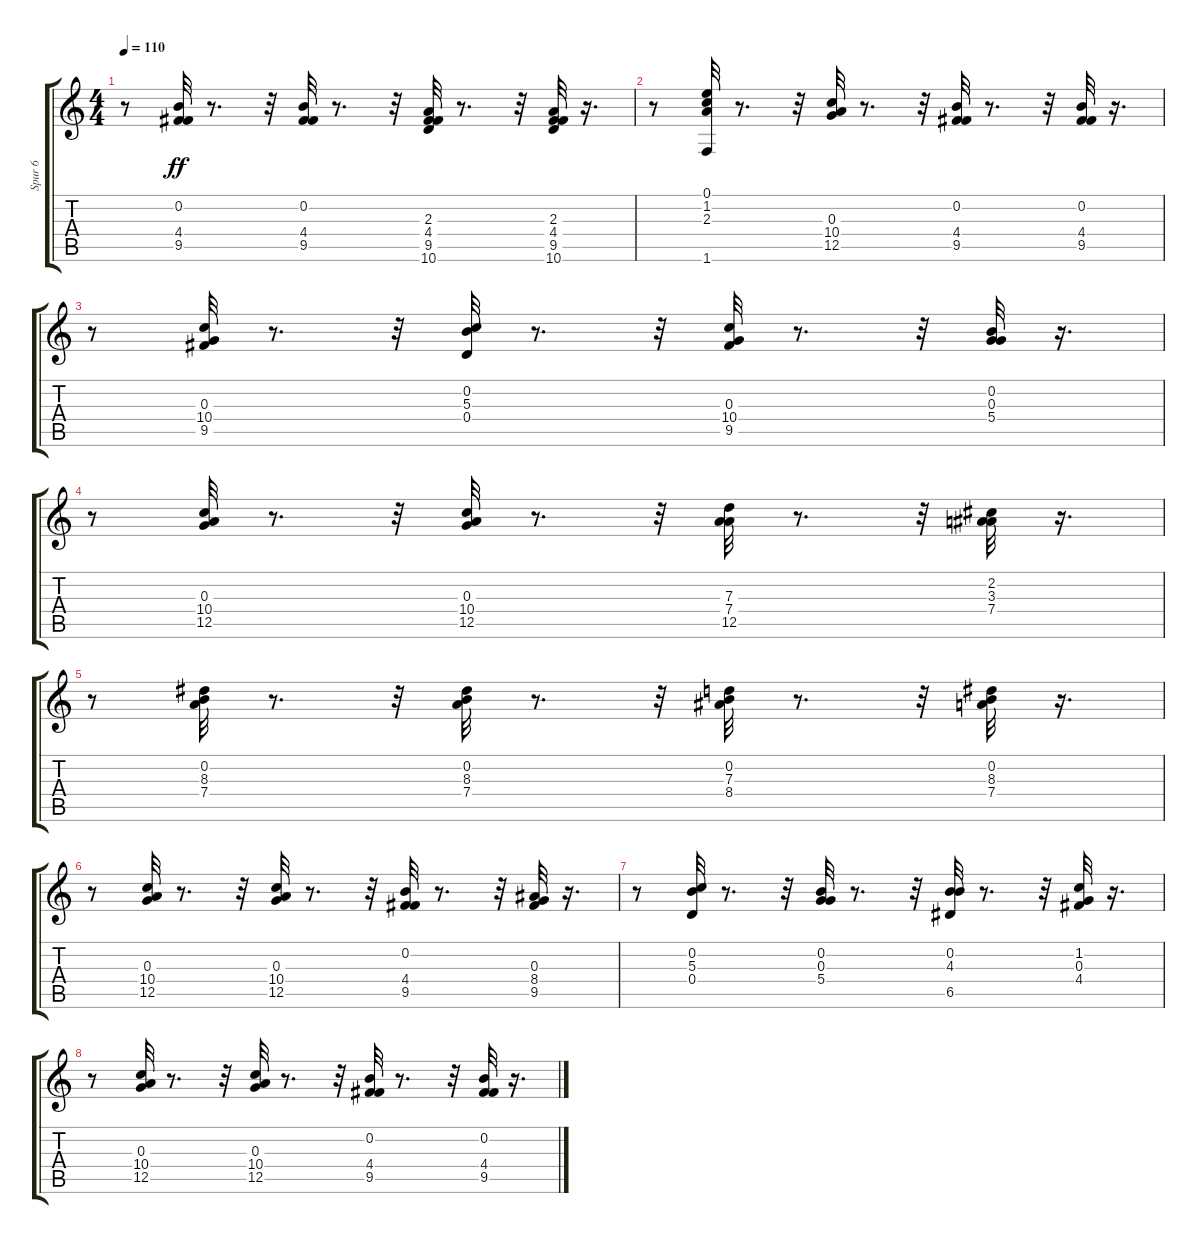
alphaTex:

\track ("Spur 6" "Spur 6") {instrument acousticguitarnylon}
\staff {score tabs}
\tuning (E4 B3 G3 D3 A2 E2) {hide}
\ts (4 4)
\tempo 110
\clef g2
\ks c
r.8{dy ff} (0.2 4.4 9.5).32 r.8{d} r.32 (0.2 4.4 9.5).32 r.8{d} r.32 (2.3 4.4 9.5 10.6).32 r.8{d} r.32 (2.3 4.4 9.5 10.6).32 r.16{d} |
r.8 (0.1 1.2 2.3 1.6).32 r.8{d} r.32 (0.3 10.4 12.5).32 r.8{d} r.32 (0.2 4.4 9.5).32 r.8{d} r.32 (0.2 4.4 9.5).32 r.16{d} |
r.8 (0.3 10.4 9.5).32 r.8{d} r.32 (0.2 5.3 0.4).32 r.8{d} r.32 (0.3 10.4 9.5).32 r.8{d} r.32 (0.2 0.3 5.4).32 r.16{d} |
r.8 (0.3 10.4 12.5).32 r.8{d} r.32 (0.3 10.4 12.5).32 r.8{d} r.32 (7.3 7.4 12.5).32 r.8{d} r.32 (2.2 3.3 7.4).32 r.16{d} |
r.8 (0.2 8.3 7.4).32 r.8{d} r.32 (0.2 8.3 7.4).32 r.8{d} r.32 (0.2 7.3 8.4).32 r.8{d} r.32 (0.2 8.3 7.4).32 r.16{d} |
r.8 (0.3 10.4 12.5).32 r.8{d} r.32 (0.3 10.4 12.5).32 r.8{d} r.32 (0.2 4.4 9.5).32 r.8{d} r.32 (0.3 8.4 9.5).32 r.16{d} |
r.8 (0.2 5.3 0.4).32 r.8{d} r.32 (0.2 0.3 5.4).32 r.8{d} r.32 (0.2 4.3 6.5).32 r.8{d} r.32 (1.2 0.3 4.4).32 r.16{d} |
r.8 (0.3 10.4 12.5).32 r.8{d} r.32 (0.3 10.4 12.5).32 r.8{d} r.32 (0.2 4.4 9.5).32 r.8{d} r.32 (0.2 4.4 9.5).32 r.16{d}
